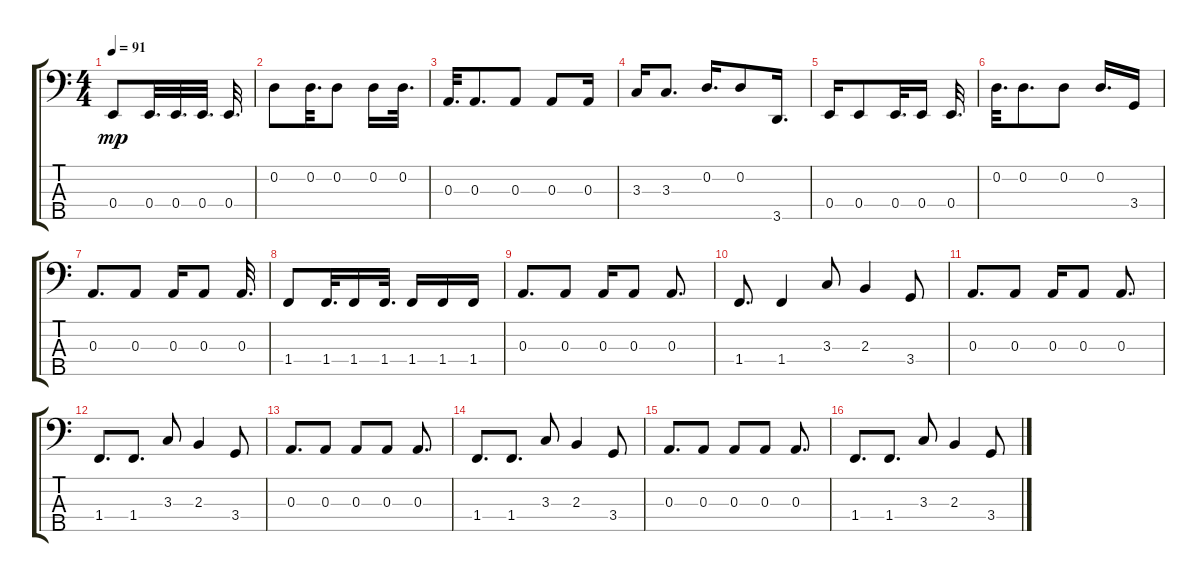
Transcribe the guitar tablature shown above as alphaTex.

\track "" {instrument electricbassfinger}
\staff {score tabs}
\tuning (G2 D2 A1 E1 B0) {hide}
\ts (4 4)
\tempo 91
\clef f4
\ks c
0.4.8{dy mp} 0.4.32{d} 0.4.32{d} 0.4.32{d} 0.4.32{d} |
0.2.8 0.2.32{d} 0.2.8 0.2.16 0.2.32{d} |
0.3.32{d} 0.3.8{d} 0.3.8 0.3.8 0.3.16 |
3.3.16 3.3.8{d} 0.2.16{d} 0.2.8 3.5.16{d} |
0.4.16 0.4.8 0.4.32{d} 0.4.16 0.4.32{d} |
0.2.32{d} 0.2.8{d} 0.2.8 0.2.16{d} 3.4.16 |
0.3.8{d} 0.3.8 0.3.16 0.3.8 0.3.32{d} |
1.4.8 1.4.32{d} 1.4.16 1.4.32{d} 1.4.16 1.4.16 1.4.16 |
0.3.8{d} 0.3.8 0.3.16 0.3.8 0.3.8{d} |
1.4.8{d} 1.4.4 3.3.8 2.3.4 3.4.8 |
0.3.8{d} 0.3.8 0.3.16 0.3.8 0.3.8{d} |
1.4.8{d} 1.4.8{d} 3.3.8 2.3.4 3.4.8 |
0.3.8{d} 0.3.8 0.3.8 0.3.8 0.3.8{d} |
1.4.8{d} 1.4.8{d} 3.3.8 2.3.4 3.4.8 |
0.3.8{d} 0.3.8 0.3.8 0.3.8 0.3.8{d} |
1.4.8{d} 1.4.8{d} 3.3.8 2.3.4 3.4.8
